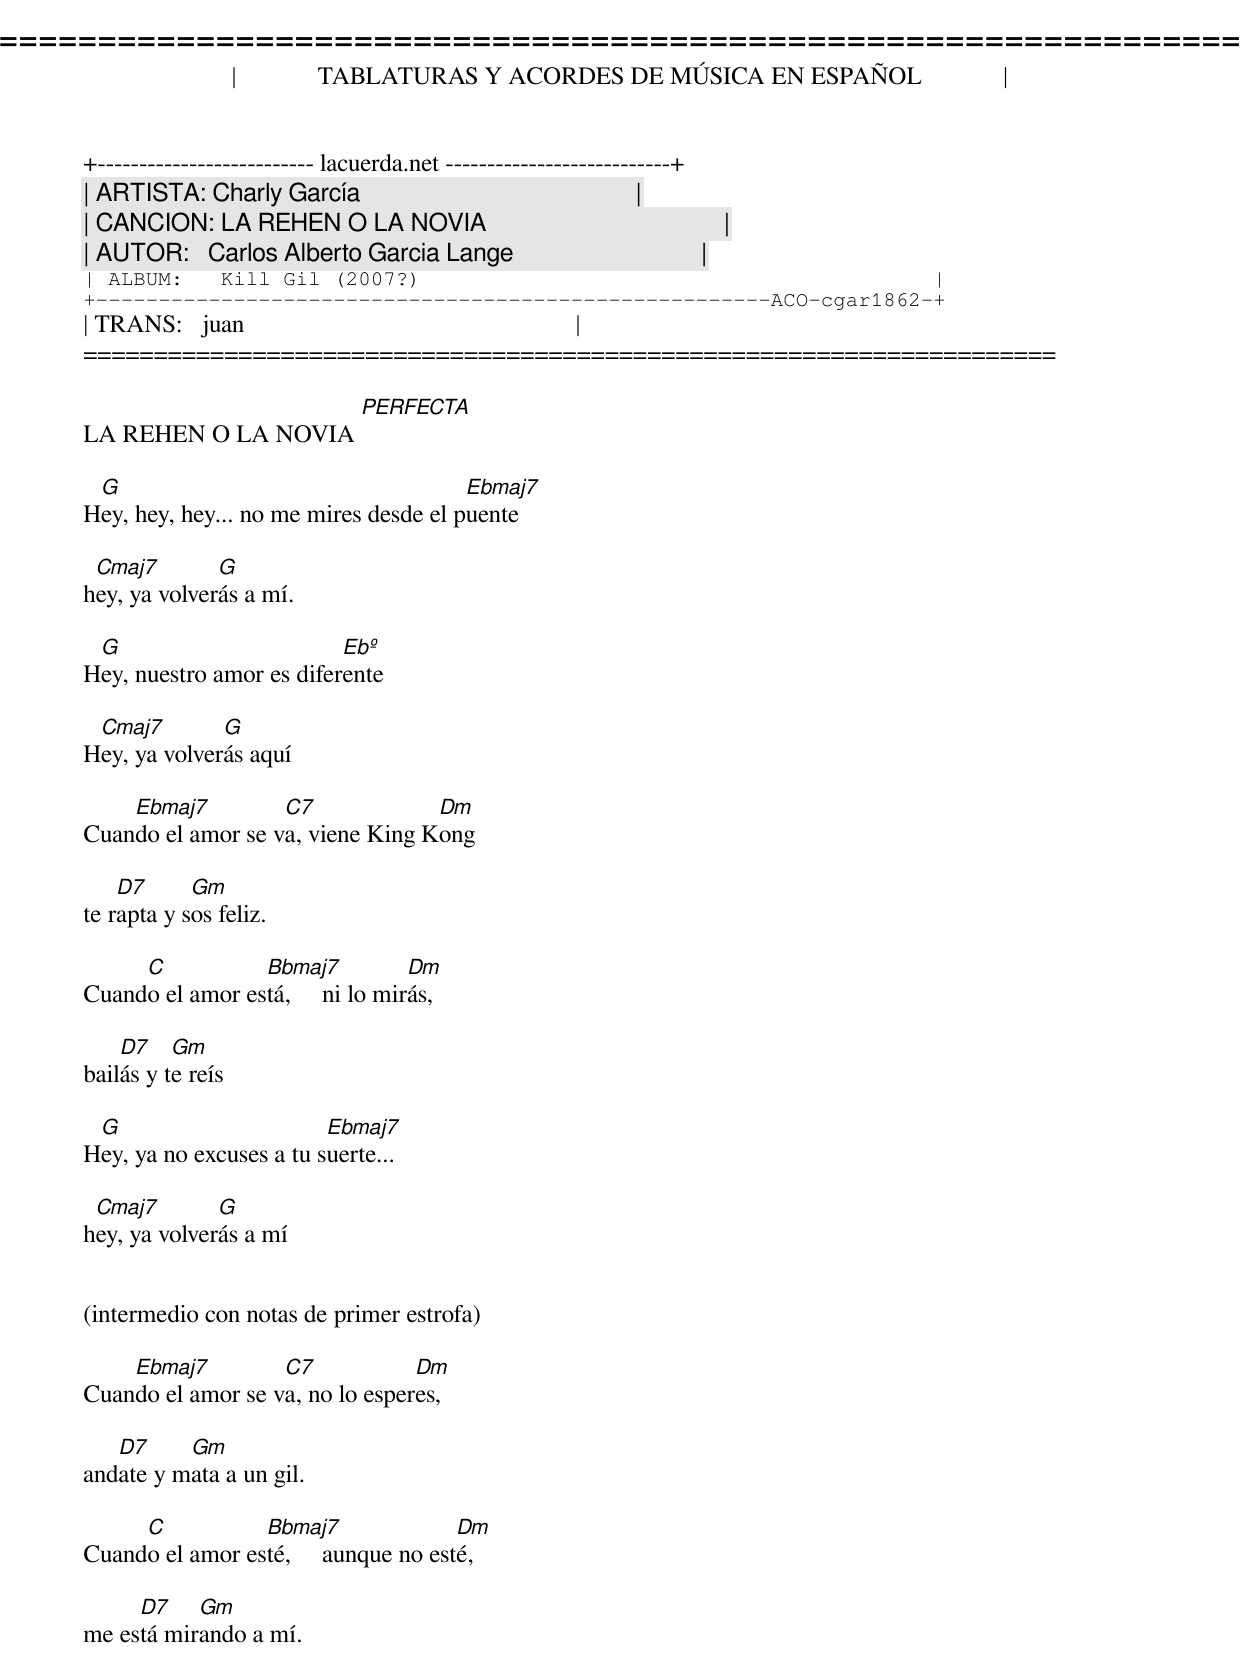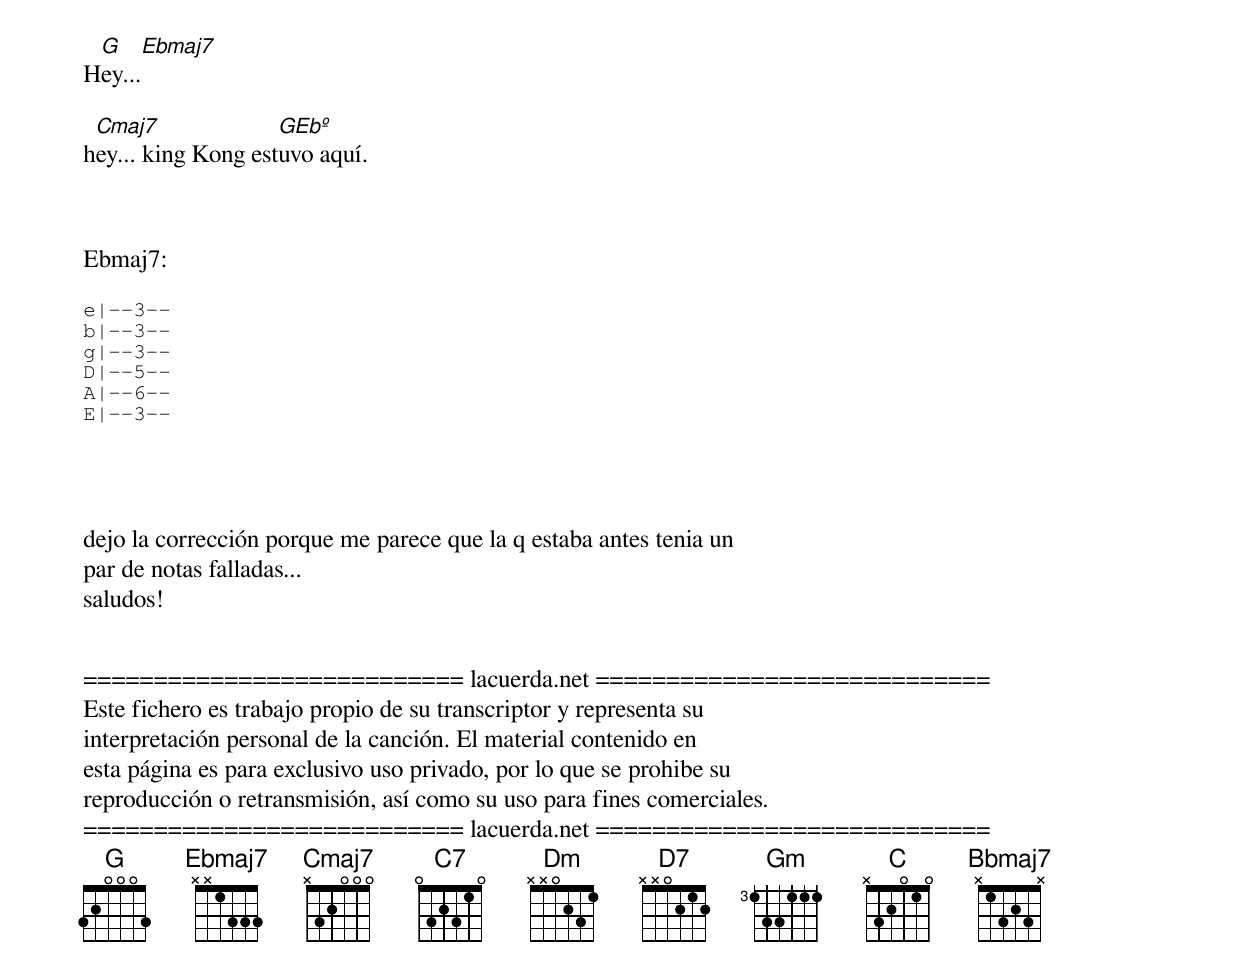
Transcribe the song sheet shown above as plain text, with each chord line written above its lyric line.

=====================================================================
|             TABLATURAS Y ACORDES DE MÚSICA EN ESPAÑOL             |
+-------------------------- lacuerda.net ---------------------------+
| ARTISTA: Charly García                                            |
| CANCION: LA REHEN O LA NOVIA                                      |
| AUTOR:   Carlos Alberto Garcia Lange                              |
| ALBUM:   Kill Gil (2007?)                                         |
+------------------------------------------------------ACO-cgar1862-+
| TRANS:   juan                                                     |
=====================================================================

LA REHEN O LA NOVIA [PERFECTA]

 G                                     Ebmaj7
Hey, hey, hey... no me mires desde el puente

 Cmaj7        G
hey, ya volverás a mí.

 G                        Ebº
Hey, nuestro amor es diferente

 Cmaj7        G
Hey, ya volverás aquí

    Ebmaj7         C7             Dm
Cuando el amor se va, viene King Kong

    D7      Gm
te rapta y sos feliz.

     C           Bbmaj7           Dm
Cuando el amor está,     ni lo mirás,

    D7    Gm
bailás y te reís

 G                       Ebmaj7
Hey, ya no excuses a tu suerte...

 Cmaj7        G
hey, ya volverás a mí


(intermedio con notas de primer estrofa)

    Ebmaj7         C7            Dm
Cuando el amor se va, no lo esperes,

   D7     Gm
andate y mata a un gil.

     C           Bbmaj7               Dm
Cuando el amor esté,     aunque no esté,

     D7    Gm
me está mirando a mí.

 G       Ebmaj7
Hey...

 Cmaj7              GEbº
hey... king Kong estuvo aquí.



Ebmaj7:

e|--3--
b|--3--
g|--3--
D|--5--
A|--6--
E|--3--




dejo la corrección porque me parece que la q estaba antes tenia un
par de notas falladas...
saludos!


=========================== lacuerda.net ============================
Este fichero es trabajo propio de su transcriptor y representa su
interpretación personal de la canción. El material contenido en
esta página es para exclusivo uso privado, por lo que se prohibe su
reproducción o retransmisión, así como su uso para fines comerciales.
=========================== lacuerda.net ============================
